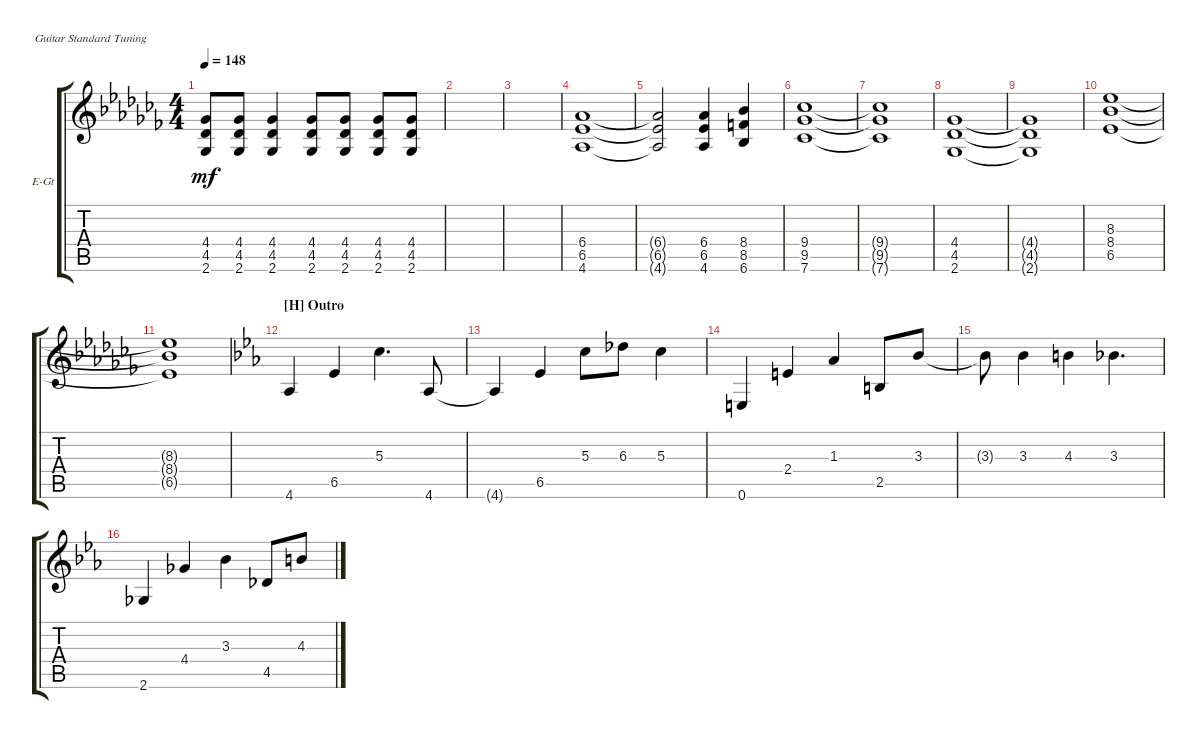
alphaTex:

\defaultSystemsLayout 4
\bracketExtendMode groupsimilarinstruments
\firstSystemTrackNameOrientation horizontal
\otherSystemsTrackNameOrientation horizontal
\track ("Electric Guitar (Drive)" "E-Gt") {instrument overdrivenguitar}
\staff {score tabs}
\tuning (E4 B3 G3 D3 A2 E2)
\ts (4 4)
\tempo 148
\clef g2
\ks abminor
(2.6{t} 4.5{t} 4.4{t}).8{dy mf} (2.6 4.5 4.4).8 (2.6 4.5 4.4).4 (2.6 4.5 4.4).8 (2.6 4.5 4.4).8 (2.6 4.5 4.4).8 (2.6 4.5 4.4).8 |
|
|
(4.6 6.5 6.4).1 |
(4.6{t} 6.5{t} 6.4{t}).2 (4.6 6.5 6.4).4 (6.6 8.5 8.4).4 |
(7.6 9.5 9.4).1 |
(9.4{t} 9.5{t} 7.6{t}).1 |
(2.6 4.5 4.4).1 |
(4.4{t} 4.5{t} 2.6{t}).1 |
(6.5 8.4 8.3).1 |
(8.3{t} 8.4{t} 6.5{t}).1 |
\section ("H" "Outro")
\ks cminor
4.6.4 6.5.4 5.3.4{d} 4.6.8 |
4.6{t}.4 6.5.4 5.3.8 6.3.8 5.3.4 |
0.6.4 2.4.4 1.3.4 2.5.8 3.3.8 |
3.3{t}.8 3.3.4 4.3.4 3.3.4{d} |
2.6.4 4.4.4 3.3.4 4.5.8 4.3.8
